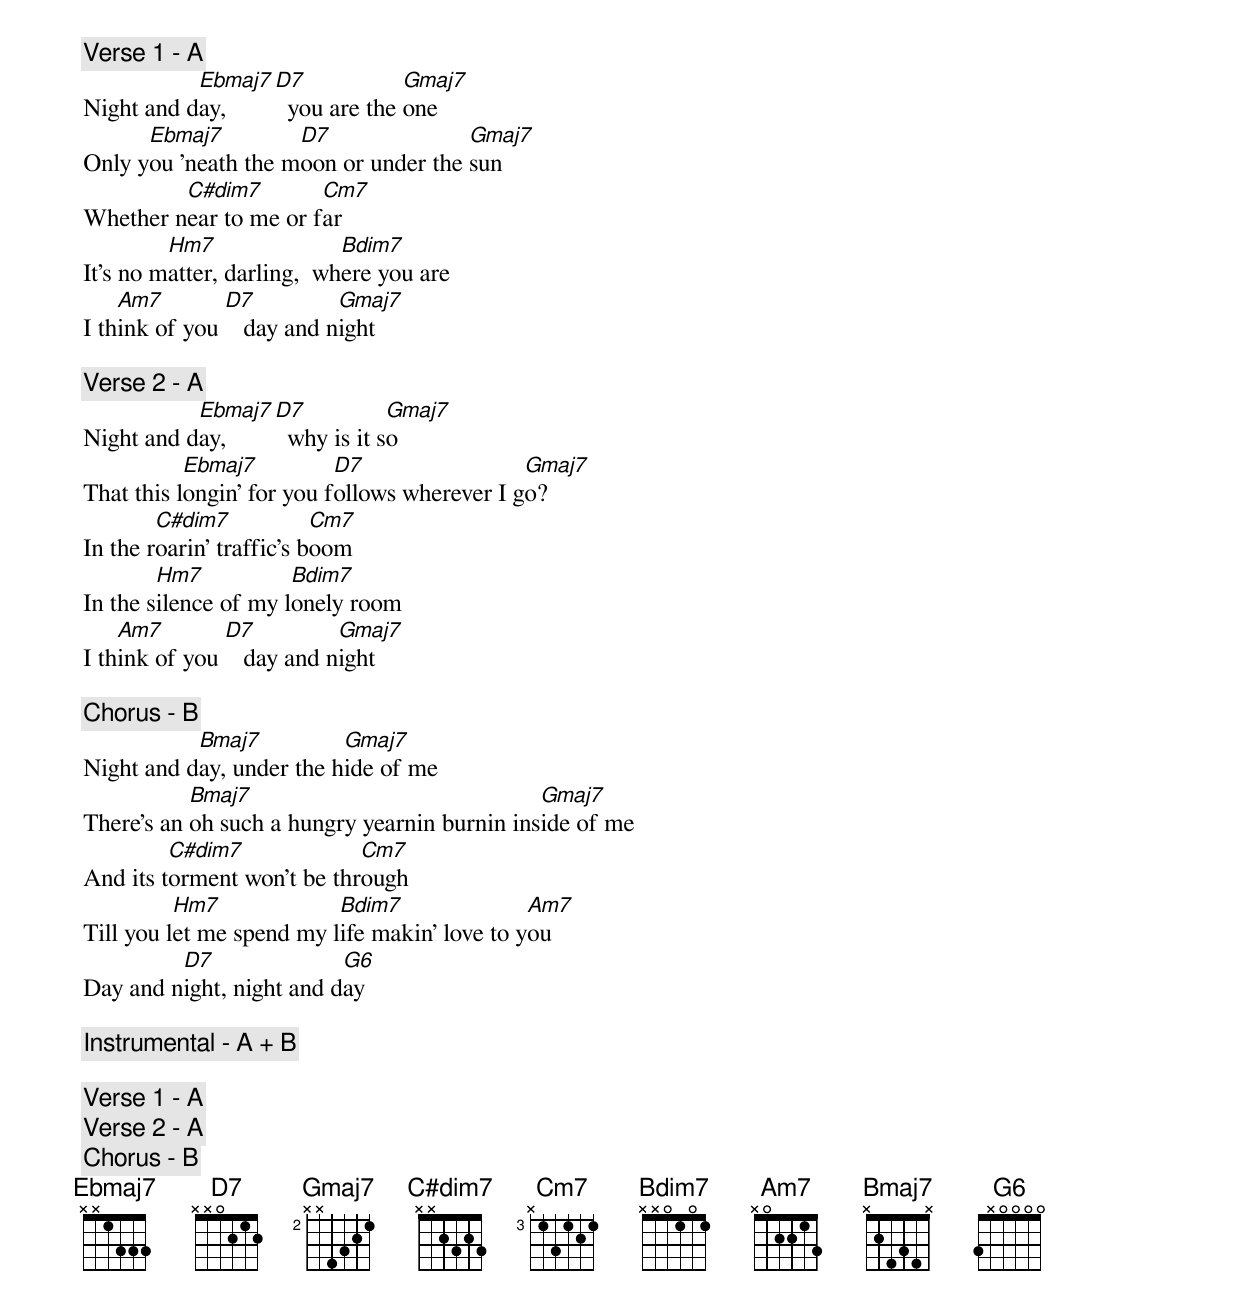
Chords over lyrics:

[Verse 1 - A]
           Ebmaj7 D7            Gmaj7
Night and day,      you are the one
      Ebmaj7         D7               Gmaj7
Only you 'neath the moon or under the sun
         C#dim7        Cm7
Whether near to me or far
         Hm7                Bdim7
It's no matter, darling,  where you are
    Am7        D7          Gmaj7
I think of you    day and night

[Verse 2 - A]
           Ebmaj7 D7           Gmaj7
Night and day,      why is it so
           Ebmaj7          D7                 Gmaj7
That this longin' for you follows wherever I go?
        C#dim7            Cm7
In the roarin' traffic's boom
        Hm7           Bdim7
In the silence of my lonely room
    Am7        D7          Gmaj7
I think of you    day and night

[Chorus - B]
           Bmaj7          Gmaj7
Night and day, under the hide of me
           Bmaj7                              Gmaj7
There's an oh such a hungry yearnin burnin inside of me
         C#dim7             Cm7
And its torment won't be through
          Hm7             Bdim7               Am7
Till you let me spend my life makin' love to you
         D7               G6
Day and night, night and day

[Instrumental - A + B]

[Verse 1 - A]
[Verse 2 - A]
[Chorus - B]
